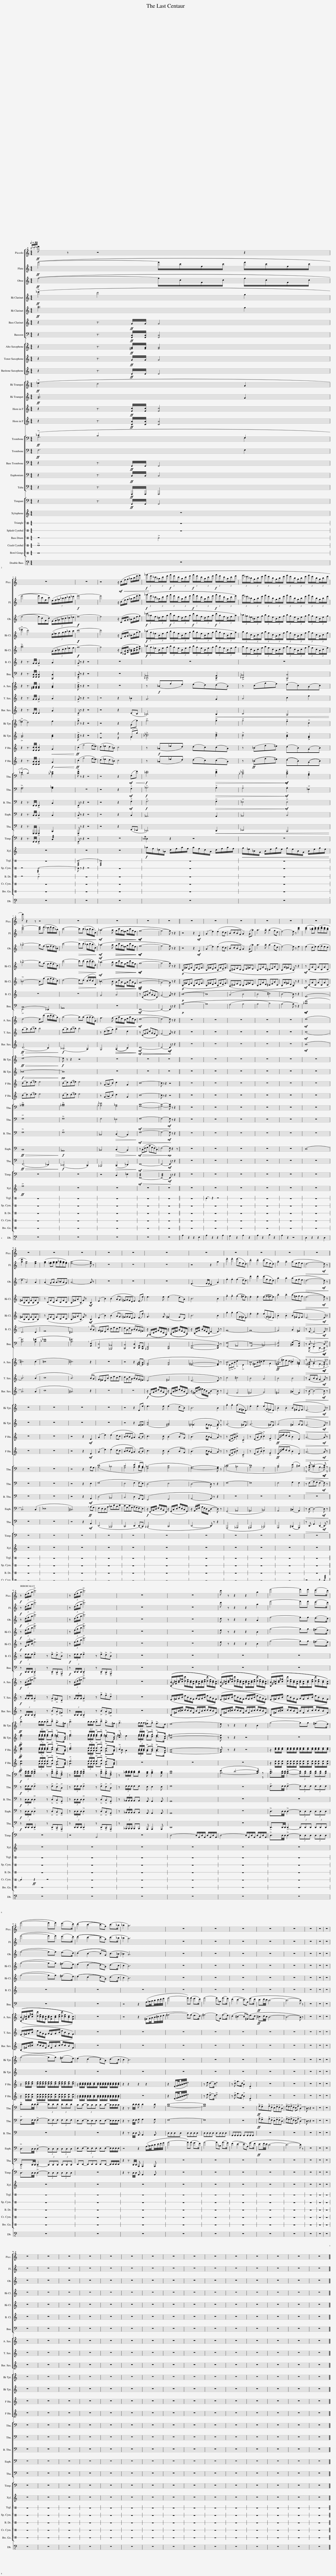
X:1
%%score [ 1 2 3 4 5 6 ( 7 8 ) ] [ ( 9 10 ) 11 12 ] [ 13 ( 14 15 ) ( 16 17 ) ( 18 19 ) ] [ ( 20 21 ) 22 23 24 25 ] [ 26 27 28 29 30 31 32 ] 33
L:1/8
Q:1/4=80
M:4/4
I:linebreak $
K:C
V:1 treble+8
V:2 treble
V:3 treble
V:4 treble transpose=-2
V:5 treble transpose=-2
V:6 treble transpose=-14
V:7 bass
V:8 bass
V:9 treble transpose=-9
V:10 treble transpose="-9 "
V:11 treble transpose=-14
V:12 treble transpose=-21
V:13 treble transpose=-2
V:14 treble transpose=-2
V:15 treble transpose="-2 "
V:16 treble transpose=-7
V:17 treble transpose="-7 "
V:18 treble transpose=-7
V:19 treble transpose="-7 "
V:20 bass
V:21 bass
V:22 bass
V:23 bass
V:24 bass
V:25 bass
V:26 bass
V:27 treble transpose=12
V:28 perc stafflines=1
K:none
V:29 perc stafflines=1
K:none
V:30 perc stafflines=1
K:none
V:31 perc stafflines=1
K:none
V:32 perc stafflines=1
K:none
V:33 bass-8
V:1
!ff!{c'_d'_e'} f' z z4 z2 |$ z8 | z8 | z4 z/!mf! (c/!<(!f/g/ _a/c'/f'/g'/) |!f! (3(_a'/!<)!f'/_d'/(3_a/d'/f'/!f! (3a'/f'/d'/(3a/d'/f'/!f! (3a'/f'/d'/(3a/d'/f'/!f! (3a'/f'/d'/(3a/d'/f'/ | %5
 (3g'/_e'/_b/(3g/b/e'/ (3g'/e'/b/(3g/b/e'/ (3g'/e'/b/(3g/b/e'/ (3g'/e'/b/(3g/b/e'/ |$ g') z2 z z4 | z8 | z8 | z8 | %10
 z8 || z8 | z8 | z8 | z8 | %15
 z8 | z8 |$ z8 | z8 | z8 | %20
 z8 | z8 | z8 | z8 | z8 | %25
 z8 | z8 | z8 ||$!f! z (3(d/f/a/ !>!d'6) | z (3((d/f/a/ !>!d'6)) | %30
 z8 | z8 | d' z z2 z2 a2 | f'4- f'f' (e'>d') |$ (f'4- f'f') (e'>d') | %35
 ((d'2 c'2- c'g)) (c'>_b | _b2 a6) | z8 | z8 | z8 | %40
 z8 | z8 | z8 | z8 | z8 |$ %45
 z8 | z8 | z8 | z8 | z8 | %50
 z8 | z8 | z8 | z8 | z8 | %55
 z8 | z8 | z8 | z8 | z8 |] %60
V:2
!ff! (f'4- f'/c'/f/c'/ f'/c'/f/c'/ |$ f'4- f'/c'/f/c'/) (7:4:7(e/f/_g/_b/c'/_d'/_e'/ |!f! f'8-) | f'4 z/ (c/f/g/ _a/c'/f'/g'/) |!f! (3(_a'/f'/_d'/(3_a/d'/f'/ (3a'/f'/d'/(3a/d'/f'/!f! (3a'/f'/d'/(3a/d'/f'/!f! (3a'/f'/d'/(3a/d'/f'/) | %5
 (3g'/_e'/_b/(3g/b/e'/ (3g'/e'/b/(3g/b/e'/ (3g'/e'/b/(3g/b/e'/ (3g'/e'/b/(3g/b/e'/ |$ !>![c'f'-]4 [c'f'](f' _e'/f'/e'/_b/) | c'4-!>(! c'(c' _b/c'/b/c/)!>)! |!mf! (_a3 a!>(!!>(! g/c'/g/_e/ g/c'/g/e/!>)!!>)! |!mf!!mf! f8- | %10
 f4- f) z z2 || z4 z2!mf! E2 | (A2 e2) (e2 dc | BcBG A2) (Aa) | a3 !tenuto!a (a2 gd | %15
 e4-) e z [c'e']2 | ([c'e']2 [_bd'][c'e']) ([c'e'][d'f'][c'e'][bd'] |$ [ae']2 [ea]4) [ea]2 | ([fa]2 [_eg][fa] [fa][g_b][fa][eg]) | [ea]6- [ea] z | %20
 z8 | z8 | z8 | z4 z2 a2 | !tenuto!f'2 !tenuto!f'2 (f'fed) | %25
 !tenuto!d'2 !tenuto!d'2 (d'fed) | !tenuto!a2 !tenuto!a2 (aefe |!>(! d6-!mf! d) z!>)! ||$!f! z (3(d/f/a/ !>!d'6) | z (3((d/f/a/ !>!d'6)) | %30
 z8 | z8 | d' z z2 z2 a2 | f'4- f'f' (e'>d') |$ (f'4- f'f') (e'>d') | %35
 ((d'2 c'2- c'g)) (c'>_b | _b2 a6) | z8 | z8 | z8 | %40
 z8 | z8 | z8 | z8 | z8 |$ %45
 z8 | z8 | z8 | z8 | z8 | %50
 z8 | z8 | z8 | z8 | z8 | %55
 z8 | z8 | z8 | z8 | z8 |] %60
V:3
!ff! (f4- f/c/F/c/ f/c/F/c/ |$ f4- f/c/F/c/) (7:4:7(E/F/_G/_B/c/_d/_e/ |!f!!f! f8-) | f4 z/ (C/F/G/ _A/c/f/g/) |!f! (3(_d'/_a/f/(3_d/f/a/!f! (3d'/a/f/(3d/f/a/!f! (3d'/a/f/(3d/f/a/!f! (3d'/a/f/(3d/f/a/) | %5
 (3_b/_g/_e/(3_B/e/g/ (3b/g/e/(3B/e/g/ (3b/g/e/(3B/e/g/ (3b/g/e/(3B/e/g/ |$ !>!_a4- a(f _e/f/e/_B/) | c'4-!>(! c'(c' _b/c'/b/c/)!>)! |!mf! (_a3 a!>(!!>(! g/c'/g/_e/ g/c'/g/e/!>)!!>)! |!mf!!mf! f8- | %10
 f4- f) z z2 || z4 z2!mf! E2 | (A2 e2) (e2 dc | BcBG A2) (Aa) | a3 !tenuto!a (a2 gd | %15
 e4-) e z e2 | (e2 de) (efed |$ e2 A4) A2 | (A2 GA A_BAG) | A6- A z | %20
 z8 | z8 | z8 | (E3 F/E/ D2 A2) | !tenuto!f2 !tenuto!f2 (f2 ed) | %25
 !tenuto!d'2 !tenuto!d'2 (d'fed) | !tenuto!a2 !tenuto!a2 (aefe |!>(! d6-!mf! d) z!>)! ||$!f! z (3(d/f/a/ !>!d'6) | z (3((d/f/a/ !>!d'6)) | %30
 z8 | z8 | d z z2 z2 A2 | f4- ff (e>d) |$ (f4- ff) (e>d) | %35
 ((d2 c2- cG)) (c>_B | _B2 A6) | z8 | z8 | z8 | %40
 z8 | z8 | z8 | z8 | z8 |$ %45
 z8 | z8 | z8 | z8 | z8 | %50
 z8 | z8 | z8 | z8 | z8 | %55
 z8 | z8 | z8 | z8 | z8 |] %60
V:4
!ff! (!>!_e'2 d'4 g2 |$ (!>!_e'2) d'4) (7:4:7(d/_e/f/g/a/_b/c'/ |!f!!f! d'8-) | d'4 z/ (D/G/A/ _B/d/g/a/) |!f! (3(_b/g/_e/(3B/e/g/ (3b/g/e/(3B/e/g/ (3b/g/e/(3B/e/g/ (3b/g/e/(3B/e/g/) | %5
 (3a/f/c/(3A/c/f/ (3a/f/c/(3A/c/f/ (3a/f/c/(3A/c/f/ (3a/f/c/(3A/c/f/ |$ !>!_b4- b(g f/g/f/c/) | d'4-!>(! d'(d' c'/d'/c'/d/)!>)! |!mf! (_b3 b!>(!!>(! a/d'/a/f/ a/d'/a/f/!>)!!>)! |!mf!!mf! g8- | %10
 g4- g) z z2 ||!p! (B,^FDF B,FDF | B,^FDF B,FDF) | (A,^CEC B,D^FD | B,DGD ^CEAC | %15
 B,G^FD) B, z z2 |!mf! z (CGC GCGC |$ ^FB,FB, FB,FB,) | z (CFC FCFC | B,^FAB, F) z!mf! B,2 | %20
 (E2 B2) (B2 AG | ^FGFD E2) (Ee) | e3 e (e2 dA) | B6 B2 | !tenuto!g2 !tenuto!g2 ((g2 ^fe)) | %25
 !tenuto!e2 !tenuto!e2 ((eg^fe)) | !tenuto!b2 !tenuto!b2 ((b^fgf |!>(! e6-!mf! e)) z!>)! ||$!f! z (3(e/g/b/ !>!e'6) | z (3((e/g/b/ !>!e'6)) | %30
 z8 | z8 | e z z2 z2 B2 | g4- gg (^f>e) |$ (g4- gg) (^f>e) | %35
 ((e2 d2- dA)) (d>c | c2 B6) | z8 | z8 | z8 | %40
 z8 | z8 | z8 | z8 | z8 |$ %45
 z8 | z8 | z8 | z8 | z8 | %50
 z8 | z8 | z8 | z8 | z8 | %55
 z8 | z8 | z8 | z8 | z8 |] %60
V:5
!ff! [gb]6 g2 |$ !>![gb]6 (7:4:7(G/A/_B/c/d/_e/f/ |!f!!f! g8-) | g4 z/ (D/[_B,G]/[EA]/ [G_B]/[Ad]/[Bg]/[da]/) |!f! (3(_b/g/_e/(3B/e/g/ (3b/g/e/(3B/e/g/ (3b/g/e/(3B/e/g/ (3b/g/e/(3B/e/g/ | %5
 (3a/f/c/(3A/c/f/ (3a/f/c/(3A/c/f/ (3a/f/c/(3A/c/f/ (3a/f/c/(3A/c/f/) |$ !>!_B4- B(g f/g/f/c/) | d4-!>(! d(d c/d/c/D/)!>)! |!mf! (_B3 B!>(!!>(! A/d/A/F/ A/d/A/F/!>)!!>)! |!mf!!mf! G8- | %10
 G4- G) z z2 ||!p! (B,^FDF B,FDF | B,^FDF B,FDF) | (A,^CEC B,D^FD | B,DGD ^CEAC | %15
 B,G^FD B,) z z2 |!mf! z (CGC GCGC |$ ^FB,FB, FB,FB,) | z (CFC FCFC | B,^FAB, F) z!mf! B,2 | %20
 (E2 B2) (B2 AG | ^FGFD E2) (Ee) | G3 G (^F2 FD) | B6 B2 | !tenuto!g2 !tenuto!g2 (gG^FE) | %25
 !tenuto!e2 !tenuto!e2 (eG^FE) | !tenuto!B2 !tenuto!B2 (B^FEF |!>(! E6-!mf! E) z!>)! ||$!f! z (3(E/G/B/ !>!e6) | z (3(e/g/b/ !>!e'6) | %30
 z8 | z8 | e z z2 z2 B2 | g4- gg (^f>e) |$ (g4- gg) (^f>e) | %35
 ((e2 d2- dA)) (d>c | c2 B6) | z8 | z8 | z8 | %40
 z8 | z8 | z8 | z8 | z8 |$ %45
 z8 | z8 | z8 | z8 | z8 | %50
 z8 | z8 | z8 | z8 | z8 | %55
 z8 | z8 | z8 | z8 | z8 |] %60
V:6
 z2 z3/2!ff! G/4G/4 G4 |$ z2 z3/2 G/4G/4 !>!G2 A2 | !>!G z z2 z4 | z8 | z8 | %5
 z8 |$ z8 | z8 | G4 A4 | z (DGA dAGD) | %10
 G4- G z z2 ||!p! (B8- | B8 | (A4 B4 | B4 ^c4) | %15
 B4- B) z z2 | (E8 |$ D6 D2 | F8 | !breath!^D6) (BA | %20
 G^FEB cece | dAdA BAG^F) |!f! z/ ((G,/C/E/ G/E/C/G,/)) z/ ((A,/D/^F/ A/F/D/A,/)) | z/ (B,/E/G/ B/G/E/B,/) E2- E z | G8- | %25
 G8- | G4 A2 ^F2 |!>(! z E- E4-!mf! E z!>)! ||$!f! z (3e/e/e/ !>!e2 z !>!e!>!d!>!B |!f! z (3e/e/e/ !>!e2 z !>!e!>!d!>!B | %30
 z8 | z8 | z8 | z8 |$ z8 | %35
 z8 | z8 | z8 | z8 | z8 | %40
 z8 | z8 | z8 | z8 | z8 |$ %45
 z8 | z8 | z8 | z8 | z8 | %50
 z8 | z8 | z8 | z8 | z8 | %55
 z8 | z8 | z8 | z8 | z8 |] %60
V:7
 z2 z3/2!ff! [F,,C,]/4[F,,C,]/4 [F,,C,]4 |$ z2 z3/2 [F,,C,]/4[F,,C,]/4 [F,,C,]2 [C,,C,]2 | !>![F,,C,] z z2 z4 | z8 | !>![_D,,_A,,]6 !>![D,,A,,]2 | %5
 !>![_E,,_B,,]4 !>![C,,C,]4 |$ (F,,6 _E,,2) | _A,,8 | z8 |!mf! F,,8- | %10
 F,,4- F,, z z2 ||!p! (A,8- | A,8 | (G,4 A,4 | A,4 B,4)) | %15
 A,4- A, z z2 |!mf!!mf! ([_B,F]8 |$ [A,E]6) ([A,=E]2 | [_B,_E]8 | !breath![A,=E]6) ([A,,E,]2 | %20
 [D,,D,]4 [_B,,,_B,,]4 | [C,,C,]4 [D,,D,]2 [D,,A,,][C,,G,,] | [_B,,,F,,]4 [C,,G,,]4 | [D,,A,,]6- [D,,A,,]) z | (G,,4 _A,,4 | %25
 A,,4 _B,,4) | A,,4 (((^C,2 A,,2))) |!>(! z D,- D,4-!mf!!mf! D, z!>)! ||$!f! z (3D,,/D,,/D,,/ !>!D,,2 z !>!D,,!>!C,,!>!A,,, |!f! z (3D,,/D,,/D,,/ !>!D,,2 z !>!D,,!>!C,,!>!A,,, | %30
 z8 | z8 | z8 | z8 |$ z8 | %35
 z8 | z4 z2 (A,/_B,/4C/4D/4E/4F/4G/4 | A4- A)(A G>F) | A4- A_B, (A>G) | (F2 E2- EA,) (G>F | %40
!ff! E3/2F/4E/4 D6- | D6- D) z | z8 | z8 | z8 |$ %45
 z8 | z8 | z8 | z8 | z8 | %50
 z8 | z8 | z8 | z8 | z8 | %55
 z8 | z8 | z8 | z8 | z8 |] %60
V:8
 x8 |$ x8 | x8 | x8 | x8 | %5
 x8 |$ !>!C,8 | x8 | x8 | x8 | %10
 x8 || x8 | x8 | x8 | x8 | %15
 x8 | x8 |$ x8 | x8 | x8 | %20
 x8 | x8 | x8 | x8 | F,8- | %25
 F,8- | F,4 G,2 E,2 | x (D,, G,,2) D,,2- D,, z ||$ x8 | x8 | %30
 x8 | x8 | x8 | x8 |$ x8 | %35
 x8 | x8 | x8 | x8 | x8 | %40
 x8 | x8 | x8 | x8 | x8 |$ %45
 x8 | x8 | x8 | x8 | x8 | %50
 x8 | x8 | x8 | x8 | x8 | %55
 x8 | x8 | x8 | x8 | x8 |] %60
V:9
 z2 z3/2!ff! [^FA]/4[FA]/4 [FA]4 |$ z2 z3/2 [^FA]/4[FA]/4 [FA]2 [GB]2 | !>![Ad] z z2 z4 | z8 | z!f! (_Bfe) (ed)(dB) | %5
 z (cgf) (ec)(Ac) |$ d4- d(d' c'/d'/c'/g/) | a4- a(a g/a/g/A/) | f3 (f!>(! e/a/e/c/ e/a/e/c/!>)! |!mf! d8- | %10
 d4- d) z z2 || z8 | z8 | z8 | z8 | %15
 z8 |!mf! (d8 |$ ^c6) (c2 | =c8 | ^c6) z2 | %20
 z8 | z4 z2 ([^FB][EA]) | ([DG]4 [EA]4 | [D^F]6- [DF]) z | B8- | %25
 B8- |!ff! B4 ^c2 ^F2 |!>(! z B- B4-!mf!!mf! B z!>)! ||$!f! z (3(B/d/^f/ !>!b6) | z (3(B/d/^f/ !>!b6) | %30
 z8 | ((([B,B]/[^F^c]/[Bd]/[c^g]/ [dd']/[cf]/[Bd]/[Fc]/ [Bd]/[Fc]/[Bd]/[cf]/ [dd']/[cf]/[Bd]/[Fc]/))) | ((([B,B]/[^F^c]/[Bd]/[c^g]/ [dd']/[cf]/[Bd]/[Fc]/ [Bd]/[Fc]/[Bd]/[cf]/ [dd']/[cf]/[Bd]/[Fc]/))) | (([B,B]/[^F^c]/[Bd]/[c^g]/ [dd']/[cf]/[Bd]/[Fc]/ [Bd]/[Fc]/[Bd]/[cf]/ [dd']/[cf]/[Bd]/[Fc]/)) |$ ((([B,B]/[^F^c]/[Bd]/[c^g]/ [dd']/[cf]/[Bd]/[Fc]/ [Bd]/[Fc]/[Bd]/[cf]/ [dd']/[cf]/[Bd]/[Fc]/))) | %35
 z8 | z4 z2 (^F/G/4A/4B/4^c/4d/4e/4 | ^f4- f)(f e>d) | ^f4- fG (f>e) | (d2 ^c2- c^F) (e>d | %40
!ff! ^c3/2d/4c/4 B6- | B6- B) z | z8 | z8 | z8 |$ %45
 z8 | z8 | z8 | z8 | z8 | %50
 z8 | z8 | z8 | z8 | z8 | %55
 z8 | z8 | z8 | z8 | z8 |] %60
V:10
 x8 |$ x8 | x8 | x8 | x8 | %5
 x8 |$ x8 | x8 | x8 | x8 | %10
 x8 || x8 | x8 | x8 | x8 | %15
 x8 | x8 |$ x8 | x8 | x8 | %20
 x8 | x8 | x8 | x8 | z !>!D!>!G!>!B !>!d2 !>!D2 | %25
 z ^FB^c d2 G2 | (!~(!^F!~)!^fed ^c2 ^A2) | z (^F G2) F2- F z ||$ x8 | x8 | %30
 x8 | x8 | x8 | x8 |$ x8 | %35
 x8 | x8 | x8 | x8 | x8 | %40
 x8 | x8 | x8 | x8 | x8 |$ %45
 x8 | x8 | x8 | x8 | x8 | %50
 x8 | x8 | x8 | x8 | x8 | %55
 x8 | x8 | x8 | x8 | x8 |] %60
V:11
 z2 z3/2!ff! G/4G/4 G4 |$ z2 z3/2 G/4G/4 !>!G2 A2 | !>!G z z2 z4 | z4 z2 _B2 | G6 G2 | %5
 A4 c2 f2 |$ (ga)(a_b) b4 | (ga)(a_b) b4 | z (d_eg) a2 d2 | z (DGA dAGD) | %10
 G4- G z z2 || z8 | z8 | z8 | z8 | %15
 z8 |!mf! (c8 |$ B6) (B2 | c8 | B6) (BA | %20
 G^FEB cece | dAdA BAG^F) | (E4 ^F4 | E6- E) z | c4 ^c4 | %25
 B4 A4 | B4 B4 |!>(! z (GBA G2-!mf! G) z!>)! ||$!f! z (3G/G/G/ !>!G2 z !>!G!>!^F!>!D | z (3G/G/G/ !>!G2 z !>!g!>!f!>!d | %30
 z8 | (E/^F/G/B/ e/B/G/F/ G/F/G/B/ e/B/G/F/) | ((E/^F/G/B/ e/B/G/F/ G/F/G/B/ e/B/G/F/)) | (E/^F/G/B/ e/B/G/F/ G/F/G/B/ e/B/G/F/) |$ ((E/^F/G/B/ e/B/G/F/ G/F/G/B/ e/B/G/F/)) | %35
 z8 | z8 | z8 | z8 | z8 | %40
 z8 | z8 | z8 | z8 | z8 |$ %45
 z8 | z8 | z8 | z8 | z8 | %50
 z8 | z8 | z8 | z8 | z8 | %55
 z8 | z8 | z8 | z8 | z8 |] %60
V:12
 z2 z3/2!ff! D/4D/4 D4 |$ z2 z3/2 D/4D/4 D2 A2 | !>!D z z2 z4 | z4 z2 (DC | _B,6)!<(! B,2 | %5
 C4 A,4!<)! |$!ff!!>(! (D6 C2)!>)! |!f! (_B,6 A,2) | G,4!>(!!>(! ((A,2 C2))!>)!!>)! |!mf!!mf!!>(!!>(! D8- | %10
 D4-!mf!!mf! D!>)!!>)! z z2 || z8 | z8 | z8 | z8 | %15
 z8 |!mf! (B8 |$ A6) (A2 | c8 | ^A6) z2 | %20
 z8 | z8 |!f! z/ ((D/G/B/ d/B/G/D/)) z/ ((E/A/^c/ e/c/A/E/)) | z/ (^F/B/d/ ^f/d/B/F/) B2- B z | (E4 F4 | %25
 ^F4 G4) | ^F4 (^A2 F2) |!>(! z B- B4-!mf! B z!>)! ||$!f! z (3B,/B,/B,/ !>!B,2 z !>!B!>!A!>!^F | z (3B,/B,/B,/ !>!B,2 z !>!B!>!A!>!^F | %30
 z8 | (B,/^F/B/^c/ d/c/B/F/ B/F/B/c/ d/c/B/F/) | (B,/^F/B/^c/ d/c/B/F/ B/F/B/c/ d/c/B/F/) | (B,/^F/B/^c/ d/c/B/F/ B/F/B/c/ d/c/B/F/) |$ (B,/^F/B/^c/ d/c/B/F/ B/F/B/c/ d/c/B/F/) | %35
 z8 | z8 | z8 | z8 | z8 | %40
 z8 | z8 | z8 | z8 | z8 |$ %45
 z8 | z8 | z8 | z8 | z8 | %50
 z8 | z8 | z8 | z8 | z8 | %55
 z8 | z8 | z8 | z8 | z8 |] %60
V:13
!ff! (!>!_e2 d4 G2 |$ (!>!_e2) d4) f2 | !>!g z z2 z4 | z4 z2 (Gg) | !>!g6 !>!g2 | %5
 !>!g4 !>!f2 !>!c2 |$!ff!!>(! !>!d8-!>)! |!f! d z z2 z4 | z8 | z8 | %10
 z8 || z8 | z8 | z8 | z8 | %15
 z8 | z8 |$ z8 | z8 | z8 | %20
 z8 | z4 z2 Ee | e3 e (e2 dB) | B6 B2 | !tenuto!g2 !tenuto!g2 (gG^FE) | %25
 !tenuto!e2 !tenuto!e2 (eG^FE) | !tenuto!B2 !tenuto!B2 (B^FEF |!>(! E6-!mf! E) z!>)! ||$!ff! !>!b3 (3b/b/b/ !>!b!>!c' !>!a>^f | !>!b3 (3b/b/b/ !>!b!>!c' !>!a>^f | %30
 !>!g3 (3g/g/g/ !>!^f!>!g !>!f>d | e8- | e z z2 z2 B2 | g4- gg (^f>e) |$ (g4- gg) (^f>e) | %35
 (e2 d2- dA) (d>c | c2 B6) | z8 | z8 | z8 | %40
 z8 | z8 | z8 | z8 | z8 |$ %45
 z8 | z8 | z8 | z8 | z8 | %50
 z8 | z8 | z8 | z8 | z8 | %55
 z8 | z8 | z8 | z8 | z8 |] %60
V:14
!ff! [GB]6 G2 |$ !>![GB]6 [Ac]2 | !>![Gd] z z2 z4 | z4 z2 (Gg) | !>![_B_e]6 !>![Be]2 | %5
 !>![Bd]4 !>![Ac]2 !>![FA]2 |$!f!!>(! _B8-!>)! |!pp! B8 | z8 | z8 | %10
 z8 || z8 | z8 | z8 | z8 | %15
 z8 | z8 |$ z8 | z8 | z8 | %20
 z8 | z4 z2 E^F | ([Gc]4 [^FA]4) | (G6 G) z | (G6 ^FE) | %25
 (G6 ^FE) | (G4 ^F2 GF |!>(! E6-!mf! E) z!>)! ||$!ff!!ff! !>!g3 (3g/g/g/ !>!g!>!g !>!^f>c | !>!g3 (3g/g/g/ !>!g!>!g !>!^f>c | %30
 !>!c3 (3g/g/g/ !>!^f!>!g !>!f>d | B8- | [Bf] z z2 z4 | z8 |$ z8 | %35
 z8 | z8 | z8 | z8 | z8 | %40
 z8 | z8 | z8 | z8 | z8 |$ %45
 z8 | z8 | z8 | z8 | z8 | %50
 z8 | z8 | z8 | z8 | z8 | %55
 z8 | z8 | z8 | z8 | z8 |] %60
V:15
 x8 |$ x8 | x8 | z4 z2 G2 | x8 | %5
 x8 |$ x8 | x8 | x8 | x8 | %10
 x8 || x8 | x8 | x8 | x8 | %15
 x8 | x8 |$ x8 | x8 | x8 | %20
 x8 | x8 | x8 | ^F3 G/F/ E2- E z | x8 | %25
 x8 | x8 | x8 ||$ e3 (3e/e/e/ ee d>G | e3 (3e/e/e/ ee d>G | %30
 ^f e2 (3e/e/e/ dd d>A | ^f8- | x8 | x8 |$ x8 | %35
 x8 | x8 | x8 | x8 | x8 | %40
 x8 | x8 | x8 | x8 | x8 |$ %45
 x8 | x8 | x8 | x8 | x8 | %50
 x8 | x8 | x8 | x8 | x8 | %55
 x8 | x8 | x8 | x8 | x8 |] %60
V:16
 z2 z3/2!ff! [Ec]/4[Ec]/4 [Ec]4 |$ z2 z3/2 [Ec]/4[Ec]/4 [Ec]2!<(! G2!<)! |!ff! (c2 g4 f_e) | (d_ed_B) c4 | z!f! (_A_ed) (dc)(cA) | %5
 z (_Bf_e) (dB)(GB) |$ (cd)(d_e) e4 | (cd)(d_e) e4 | z (G_Ac) d2 G2 | c8- | %10
 c z z2 z4 || z8 | z8 | z8 | z8 | %15
 z8 | z8 |$ z8 | z8 | z4 z2!mf! E2 | %20
 (A2 e2) (e2 dc | BcBG A2) (AB) | c3 c (B2 BG) | (B3 c/B/ A2- A) z | z ((C(FA)) !>!c2) !>!C2 | %25
 z ((E(AB)) !>!c2) !>!F2 |!ff! (((!~(!E!~)!edc B2 E2))) |!>(! A6-!mf! A z!>)! ||$!ff!!ff! !>!e3 (3e/e/e/ !>!e!>!f !>!d>B | !>!e3 (3e/e/e/ !>!e!>!f !>!d>B | %30
 !>!c3 (3c/c/c/ !>!B!>!c !>!B>G | E8- | [EB] z z2 z4 | z/ [ce]/[ce]/[ce]/ [ce]/[ce]/[ce]/[ce]/ [ce]/[ce]/[ce]/[ce]/ [ce]/[ce]/[ce]/[ce]/ |$ z/ [cf]/[cf]/[cf]/ [cf]/[cf]/[cf]/[cf]/ [cf]/[cf]/[cf]/[cf]/ [cf]/[cf]/[cf]/[cf]/ | %35
 z/ [Bd]/[Bd]/[Bd]/ [Bd]/[Bd]/[Bd]/[Bd]/ [Bd]/[Bd]/[Bd]/[Bd]/ [Bd]/[Bd]/[Bd]/[Bd]/ | z2 z2 z2 z2 | z2 (E/F/4G/4A/4B/4c/4d/4 e4) | z e (d>c) e4 | z !>!d g>d !>!B2 !>!E2 | %40
 z8 | z8 | z8 | z8 | z8 |$ %45
 z8 | z8 | z8 | z8 | z8 | %50
 z8 | z8 | z8 | z8 | z8 | %55
 z8 | z8 | z8 | z8 | z8 |] %60
V:17
 x8 |$ x8 | x8 | x8 | x8 | %5
 x8 |$ x8 | x8 | x8 | x8 | %10
 x8 || x8 | x8 | x8 | x8 | %15
 x8 | x8 |$ x8 | x8 | x8 | %20
 x8 | x8 | x8 | x8 | x8 | %25
 x8 | x8 | x8 ||$ c3 (3c/c/c/ cc B>G | c3 (3A/A/A/ AA G>G | %30
 B A2 (3A/A/A/ GG G>D | B8- | x8 | x8 |$ x8 | %35
 x8 | x8 | x8 | x8 | x8 | %40
 x8 | x8 | x8 | x8 | x8 |$ %45
 x8 | x8 | x8 | x8 | x8 | %50
 x8 | x8 | x8 | x8 | x8 | %55
 x8 | x8 | x8 | x8 | x8 |] %60
V:18
 z2 z3/2!ff! [CA]/4[CA]/4 [CA]4 |$ z2 z3/2 [CA]/4[CA]/4 [CA]2!f!!<(! G2!<)! |!ff! (c2 g4 f_e) | (d_ed_B) c4 | z (_A_ed) (dc)(cA) | %5
 z!ff! ((_Bf_e)) ((dB))((GB)) |$ (cd)(d_e) e4 | (cd)(d_e) e4 | z (G_Ac) d2 G2 | c8- | %10
 c z z2 z4 || z8 | z8 | z8 | z8 | %15
 z8 | z8 |$ z8 | z8 | z4 z2!mf! E2 | %20
 (A2 e2) (e2 dc | BcBG A2) (AB) | c3 c (B2 BG) | (B3 c/B/ A2- A) z | z (CFA) !>!c2 !>!C2 | %25
 z (EAB) !>!c2 !>!F2 |!ff! (!~(!E!~)!edc B2 E2) |!>(! A6-!mf! A z!>)! ||$!ff!!ff! !>!e3 (3e/e/e/ !>!e!>!f !>!d>B | !>!e3 (3e/e/e/ !>!e!>!f !>!d>B | %30
 z8 | z8 | z8 | z/ [Ae]/[Ae]/[Ae]/ [Ae]/[Ae]/[Ae]/[Ae]/ [Ae]/[Ae]/[Ae]/[Ae]/ [Ae]/[Ae]/[Ae]/[Ae]/ |$ z/ [Ae]/[Ae]/[Ae]/ [Ae]/[Ae]/[Ae]/[Ae]/ [Ae]/[Ae]/[Ae]/[Ae]/ [Ae]/[Ae]/[Ae]/[Ae]/ | %35
 z/ [Ac]/[Ac]/[Ac]/ [Ac]/[Ac]/[Ac]/[Ac]/ [Ac]/[Ac]/[Ac]/[Ac]/ [Ac]/[Ac]/[Ac]/[Ac]/ | z8 | z2 (E/F/4G/4A/4B/4c/4d/4 e4) | z e (!>!d>c) !>!e4 | z !>!d g>d !>!B2 !>!E2 | %40
 z8 | z8 | z8 | z8 | z8 |$ %45
 z8 | z8 | z8 | z8 | z8 | %50
 z8 | z8 | z8 | z8 | z8 | %55
 z8 | z8 | z8 | z8 | z8 |] %60
V:19
 x8 |$ x8 | x8 | x8 | x8 | %5
 x8 |$ x8 | x8 | x8 | x8 | %10
 x8 || x8 | x8 | x8 | x8 | %15
 x8 | x8 |$ x8 | x8 | x8 | %20
 x8 | x8 | x8 | x8 | x8 | %25
 x8 | x8 | x8 ||$ A3 (3A/A/A/ AA G>G | A3 (3A/A/A/ AA G>G | %30
 x8 | x8 | x8 | x8 |$ x8 | %35
 x8 | x8 | x8 | x8 | x8 | %40
 x8 | x8 | x8 | x8 | x8 |$ %45
 x8 | x8 | x8 | x8 | x8 | %50
 x8 | x8 | x8 | x8 | x8 | %55
 x8 | x8 | x8 | x8 | x8 |] %60
V:20
!ff! (!>!_D2 C4 F,2 |$ ((!>!_D2) C4)) _E2 | !>![CF] z z2 z4 | z4 z2!mf! (F,!<(!F)!<)! |!f! [_DF]6!>(! !>![DF]2 | %5
 !>![_B,_E]4!>)!!mf!!mf! !>![B,E]2 !>![G,B,]2 |$ !>![_A,C]8 | !>![_A,C]8 | [_A,_E]4 [G,_B,]4 | [G,C]8- | %10
 [G,C]4- [G,C] z z2 || z8 | z8 | z8 | z8 | %15
 z8 | z8 |$ z8 | z8 | z4 z2 A,G, | %20
 (D8 | C4 E2 CB,) | ([F,_B,]4 [G,C]4 | [F,A,]6-) [F,A,] z | D8- | %25
 D8 | C4 (E2 ^C2) |!>(! z D- D4-!mf!!mf! D z!>)! ||$!f! z (3[A,D]/[A,D]/[A,D]/ !>![A,D]2 z !>![A,D]!>![G,C]!>![E,A,] | z (3[A,D]/[A,D]/[A,D]/ !>![A,D]2 z !>![A,D]!>![G,C]!>![E,A,] | %30
 z (3[_B,D]/[B,D]/[B,D]/ [B,D][B,D] [A,C] !>![A,C]2 [A,C] | [A,D]8 | A,6- A, z | !>![A,D]3/2[A,D]/4[A,D]/4 !>![A,D]2- (3[A,D][A,D][A,D] (3[A,D][A,D][A,D] |$ !>!D3/2D/4D/4 !>!D2- (3DDD (3DDD | %35
 CC- (3CCC CC- C/C/C/C/ | z2 z3/2 D/4D/4 D D2 D | [A,D]8- | [A,D]8 | z8 | %40
!ff! !>!A,!>!G,!>!A,!>!F, !>!E,!>!G,!>!F,!>!D, | !>!A,!>!G,!>!A,!>!F, !>!E,!>!A, !>!D,2- | D, z z2 z4 | z8 | z8 |$ %45
 z8 | z8 | z8 | z8 | z8 | %50
 z8 | z8 | z8 | z8 | z8 | %55
 z8 | z8 | z8 | z8 | z8 |] %60
V:21
 A,6 F,2 |$ A,6 _B,2 | x8 | x8 | x8 | %5
 x8 |$ x8 | x8 | x8 | x8 | %10
 x8 || x8 | x8 | x8 | x8 | %15
 x8 | x8 |$ x8 | x8 | x8 | %20
 (A,4 _B,4 | G,4 A,2 A,G,) | x8 | x8 | (_B,4 =B,4 | %25
 A,4 G,4 | A,4 A,4) | z (A, _B,2 A,2- A,) z ||$ x8 | x8 | %30
 x8 | x8 | (E2 D4- D) z | x8 |$ x8 | %35
 x8 | x8 | x8 | x8 | x8 | %40
 x8 | x8 | x8 | x8 | x8 |$ %45
 x8 | x8 | x8 | x8 | x8 | %50
 x8 | x8 | x8 | x8 | x8 | %55
 x8 | x8 | x8 | x8 | x8 |] %60
V:22
!ff! F,6 F,2 |$ !>![F,A,]6 [G,_B,]2 | z8 | z4 z2!mf! F,2 |!f! _A,6!>(! A,2 | %5
 G,4!>)!!mf! !tenuto!G,2 !>!_E,2 |$ !>!F,8 | !>!F,8 | F,4 _E,4 |!mf!!>(! F,8- | %10
 F,4-!mf! F,!>)! z z2 || z8 | z8 | z8 | z8 | %15
 z8 | z8 |$ z8 | z8 | z4 z2 E,2 | %20
 (F,8 | E,4 F,2 F,E,) | (D,4 E,4 | D,4- D,) z z2 | F,8- | %25
 F,8 | F,4 G,2 F,2 |!>(! z (F,A,G, F,2-!mf! F,) z!>)! ||$!f! z (3F,/F,/F,/ !>!F,2 z !>!F,!>!E,!>!C, | z (3F,/F,/F,/ !>!F,2 z !>!F,!>!E,!>!C, | %30
 z (3F,/F,/F,/ F,F, E, E,2 E, | F,8 | z8 | !>!F,3/2F,/4F,/4 !>!F,2- (3F,F,F, (3F,F,F, |$ !>!F,3/2F,/4F,/4 !>!F,2- (3F,F,F, (3F,F,F, | %35
 E,E,- (3E,E,E, E,E,- E,/E,/E,/E,/ | z2 z3/2 F,/4F,/4 G, G,2 G, | F,8- | F,8 | z8 | %40
!ff! !>!A,!>!G,!>!A,!>!F, !>!E,!>!G,!>!F,!>!D, | !>!A,!>!G,!>!A,!>!F, !>!E,!>!A, !>!D,2- | D, z z2 z4 | z8 | z8 |$ %45
 z8 | z8 | z8 | z8 | z8 | %50
 z8 | z8 | z8 | z8 | z8 | %55
 z8 | z8 | z8 | z8 | z8 |] %60
V:23
 z2 z3/2!ff! F,,/4F,,/4 F,,4 |$ z2 z3/2 F,,/4F,,/4 !>!F,,2 C,2 | !>!F,, z z2 z4 | z4 z2!mf! F,2 |!f! !>!F,6!>(! !>!F,2 | %5
 !>!_E,4!>)!!mf! !>!E,4 |$ !>!F,8 | !>!F,8 | _B,,4!>(! (C,2 B,,2)!>)! |!mf!!>(! F,8- | %10
 F,4-!mf! F,!>)! z z2 || z8 | z8 | z8 | z8 | %15
 z8 | z8 |$ z8 | z8 | z4 z2!mf! A,,2 | %20
 (D,4 _B,,4 | C,4 D,2 A,,G,,) | (F,,4 G,,4 | A,,4- A,,) z z2 | z8 | %25
 z8 | z8 | z8 ||$!f! z (3D,/D,/D,/ !>!D,2 z !>!D,!>!C,!>!A,, | z (3D,/D,/D,/ !>!D,2 z !>!D,!>!C,!>!A,, | %30
 z (3_B,,/B,,/B,,/ B,,B,, A,, A,,2 A,, | A,,8 | z8 | z8 |$ z8 | %35
 z8 | z2 z3/2 D,/4D,/4 A,, A,,2 A,, | D,D,D,D, D,D,D,D, | D,D,D,D, D,D,D,D, | G,,G,,G,,G,, G,,G,,G,,G,, | %40
 z8 | z8 | z8 | z8 | z8 |$ %45
 z8 | z8 | z8 | z8 | z8 | %50
 z8 | z8 | z8 | z8 | z8 | %55
 z8 | z8 | z8 | z8 | z8 |] %60
V:24
 z2 z3/2!ff! C,/4C,/4 C,4 |$ z2 z3/2 C,/4C,/4 !>!C,2 C,2 | !>!C, z z2 z4 | z4 z2 C,2 | _A,,6 A,,2 | %5
 _B,,4 C,4 |$!ff!!>(! C,8!>)! |!f! _A,,8 | _B,,4!>(! (C,2 B,,2)!>)! |!mf! z!>(! (C,F,G, CG,F,C,) | %10
 F,4-!>)!!mp! F, z2 z || z8 | z8 | z8 | z8 | %15
 z8 | (D,8 |$ C,6) (C,2 | _E,8 | !breath!^C,6)!ff! (A,G, | %20
 F,E,D,A, _B,DB,D | CG,CG, A,G,F,E,) |!f! z/ (F,,/_B,,/D,/ F,/D,/B,,/F,,/) z/ (G,,/C,/E,/ G,/E,/C,/G,,/) | z/ (A,,/D,/F,/ A,/F,/D,/A,,/ D,2- D,) z | (G,,4 _A,,4 | %25
 =A,,4 _B,,4) | A,,4 (^C,2 A,,2) |!>(! z D,- D,4-!mf! D, z!>)! ||$!f! z (3D,/D,/D,/ !>!D,2 z !>!D,!>!C,!>!A,, | z (3D,/D,/D,/ !>!D,2 z !>!D,!>!C,!>!A,, | %30
 z (3_B,,/B,,/B,,/ B,,B,, A,, A,,2 A,, | A,,8 | z8 | !>!D,3/2D,/4D,/4 !>!D,2- (3D,D,D, (3D,D,D, |$ !>!D,3/2D,/4D,/4 !>!D,2- (3D,D,D, (3D,D,D, | %35
 E,E,- (3E,E,E, E,E,- E,/E,/E,/E,/ | z4 z2 (A,/_B,/4C/4D/4E/4F/4G/4 | A4- A)(A G>F) | A4- A_B, (A>G) | (F2 E2- EA,) (G>F | %40
!ff! E3/2F/4E/4 D6- | D6- D) z | z8 | z8 | z8 |$ %45
 z8 | z8 | z8 | z8 | z8 | %50
 z8 | z8 | z8 | z8 | z8 | %55
 z8 | z8 | z8 | z8 | z8 |] %60
V:25
 z2 z3/2!ff! F,,,/4F,,,/4 F,,,4 |$ z2 z3/2 F,,,/4F,,,/4 !>!F,,,2 C,,2 | !>!F,,, z z2 z4 | z4 z2 (F,,_E,, | _D,,6)!<(! D,,2 | %5
 _E,,4 C,,4!<)! |$!ff!!>(! (F,,6 _E,,2)!>)! |!f! (_D,,6 C,,2) | _B,,,4!>(! (C,,2 _E,,2)!>)! |!mf!!>(! F,,8- | %10
 F,,4-!mf! F,,!>)! z z2 || z8 | z8 | z8 | z8 | %15
 z8 | z8 |$ z8 | z8 | z4 z2!mf! A,,2 | %20
 (D,,4 _B,,,4) | C,,4 D,,2 ((D,,C,,)) | (_B,,,4 C,,4 | D,,4- D,,) z z2 | (G,,,4 _A,,,4 | %25
 =A,,,4 _B,,,4) | A,,,4 ((^C,,2 A,,,2)) |!>(! z D,, G,,2 D,,2-!mf! D,, z!>)! ||$!f! z (3D,,/D,,/D,,/ !>!D,,2 z !>!D,,!>!C,,!>!A,,, | z (3D,,/D,,/D,,/ !>!D,,2 z !>!D,,!>!C,,!>!A,,, | %30
 z (3_B,,,/B,,,/B,,,/ B,,,B,,, A,,, A,,,2 A,,, | D,,8 | z8 | !>!D,,3/2D,,/4D,,/4 !>!D,,2- (3D,,D,,D,, (3D,,D,,D,, |$ !>!D,,3/2D,,/4D,,/4 !>!D,,2- (3D,,D,,D,, (3D,,D,,D,, | %35
 E,,E,,- (3E,,E,,E,, E,,E,,- E,,/E,,/E,,/E,,/ | z2 z3/2 D,,/4D,,/4 A,,, A,,,2 A,,, | z8 | z8 | z8 | %40
 z8 | z8 | z8 | z8 | z8 |$ %45
 z8 | z8 | z8 | z8 | z8 | %50
 z8 | z8 | z8 | z8 | z8 | %55
 z8 | z8 | z8 | z8 | z8 |] %60
V:26
 z2 z3/2!ff! F,,/4F,,/4 F,,4 |$ z2 z3/2 F,,/4F,,/4 !>!F,,2 !///!C,2 | !>!F,, z z2 z4 | z8 |{_D,D,} D,2 z2 z4 | %5
 z8 |$ z8 | z8 | z4 C,2 _E,2 |!mf!!>(! !///!F,,8- | %10
 !///!F,,4-!mf! F,,!>)! z z2 || z8 | z8 | z8 | z8 | %15
 z8 | z8 |$ z8 | z8 | z8 | %20
 z8 | z8 | z8 | z8 | z8 | %25
 z8 | z8 | z8 ||$ z8 | z4 A,,4 | %30
 z8 | D,4- D,/A,,/D,/A,,/ D,/A,,/D,/A,,/ | D,4- D,/A,,/D,/A,,/ D,/A,,/D,/A,,/ | !>!D,3/2D,/4D,/4 !>!D,2- (3D,D,D, (3D,D,D, |$ !>!D,3/2D,/4D,/4 !>!D,2- (3D,D,D, (3D,D,D, | %35
 z8 | z2 z3/2 D,/4D,/4 A,, A,,2 A,, | z8 | z8 | z8 | %40
 z8 | z8 | z8 | z8 | z8 |$ %45
 z8 | z8 | z8 | z8 | z8 | %50
 z8 | z8 | z8 | z8 | z8 | %55
 z8 | z8 | z8 | z8 | z8 |] %60
V:27
 z8 |$ z8 | z8 | z8 |!f! _a/f/_d/_A/ d/f/a/f/ a/f/d/A/ d/f/a/f/ | %5
!<(! g/_e/_B/G/ B/e/g/e/ g/e/B/G/ B/e/g/e/!<)! |$!ff! !>!f8 | z8 | z8 | z8 | %10
 z8 || z8 | z8 | z8 | z8 | %15
 z8 | z8 |$ z8 | z8 | z8 | %20
 z8 | z8 | z8 | z8 | z8 | %25
 z8 | z8 | z8 ||$ z8 | z8 | %30
 z8 | z8 | z8 | z8 |$ z8 | %35
 z8 | z8 | z8 | z8 | z8 | %40
 z8 | z8 | z8 | z8 | z8 |$ %45
 z8 | z8 | z8 | z8 | z8 | %50
 z8 | z8 | z8 | z8 | z8 | %55
 z8 | z8 | z8 | z8 | z8 |] %60
V:28
 z8 |$ z8 | !////!E8- | !////!E8 | z8 | %5
 z8 |$ z8 | z8 | z8 | z8 | %10
 z8 || z8 | (E2 z2) z4 | z8 | z8 | %15
 z8 | z8 |$ z8 | z8 | z8 | %20
 z8 | z8 | z8 | z8 | z8 | %25
 z8 | z8 | z8 ||$ z8 | z8 | %30
 z8 | z8 | z8 | z8 |$ z8 | %35
 z8 | z8 | z8 | z8 | z8 | %40
 z8 | z8 | z8 | z8 | z8 |$ %45
 z8 | z8 | z8 | z8 | z8 | %50
 z8 | z8 | z8 | z8 | z8 | %55
 z8 | z8 | z8 | z8 | z8 |] %60
V:29
 z8 |$ z4 !///!E4- | E z z2 z4 | z8 | z8 | %5
 z8 |$ z8 | z8 | z8 | z8 | %10
 z8 || z8 | z8 | z8 | z8 | %15
 z8 | z8 |$ z8 | z8 | z8 | %20
 z8 | z8 | z8 | z8 | z8 | %25
 z8 | z8 | z8 ||$ z8 | z8 | %30
 z8 | z8 | z8 | z8 |$ z8 | %35
 z8 | z8 | z8 | z8 | z8 | %40
 z8 | z8 | z8 | z8 | z8 |$ %45
 z8 | z8 | z8 | z8 | z8 | %50
 z8 | z8 | z8 | z8 | z8 | %55
 z8 | z8 | z8 | z8 | z8 |] %60
V:30
 z4 !>!E4 |$ z4 !>!E4 | z8 | z8 | z8 | %5
 z8 |$ z8 | z8 | z8 | z8 | %10
 z8 || z8 | z8 | z8 | z8 | %15
 z8 | z8 |$ z8 | z8 | z8 | %20
 z8 | z8 | z8 | z8 | z8 | %25
 z8 | z8 | z8 ||$ z8 | z8 | %30
 z8 | z8 | z8 | z8 |$ z8 | %35
 z8 | z8 | z8 | z8 | z8 | %40
 z8 | z8 | z8 | z8 | z8 |$ %45
 z8 | z8 | z8 | z8 | z8 | %50
 z8 | z8 | z8 | z8 | z8 | %55
 z8 | z8 | z8 | z8 | z8 |] %60
V:31
 !>!E8 |$ z8 | z8 | z8 | z8 | %5
 z8 |$ z8 | z8 | z8 | z8 | %10
 z8 || z8 | z8 | z8 | z8 | %15
 z8 | z8 |$ z8 | z8 | z8 | %20
 z8 | z8 | z8 | z8 | z8 | %25
 z8 | z8 | z4 z2!mf!!<(! !////!E2-!<)! ||$ E2!ff! z2 z4 | z8 | %30
 z8 | z8 | z8 | z8 |$ z8 | %35
 z8 | z8 | z8 | z8 | z8 | %40
 z8 | z8 | z8 | z8 | z8 |$ %45
 z8 | z8 | z8 | z8 | z8 | %50
 z8 | z8 | z8 | z8 | z8 | %55
 z8 | z8 | z8 | z8 | z8 |] %60
V:32
 E8 |$ z8 | z8 | z8 | z8 | %5
 z8 |$ z8 | z8 | z8 | z8 | %10
 z8 || z8 | z8 | z8 | z8 | %15
 z8 | z8 |$ z8 | z8 | z8 | %20
 z8 | z8 | z8 | z8 | z8 | %25
 z8 | z8 | z8 ||$ z8 | z8 | %30
 z8 | z8 | z8 | z8 |$ z8 | %35
 z8 | z8 | z8 | z8 | z8 | %40
 z8 | z8 | z8 | z8 | z8 |$ %45
 z8 | z8 | z8 | z8 | z8 | %50
 z8 | z8 | z8 | z8 | z8 | %55
 z8 | z8 | z8 | z8 | z8 |] %60
V:33
 z8 |$ z8 | z8 | z8 | z8 | %5
 z8 |$ z8 | z8 | z8 | z8 | %10
 z8 || A,2 z2 z2 E,2 | A,2 z2 z2 A,2 | G,2 z2 A,2 z2 | A,2 z2 B,2 z2 | %15
 A,2 z2 z4 | D,2 z2 z2 D,2 |$ C,2 z2 z2 C,2 | _E,2 z2 z2 E,2 | ^C,2 z2 z2 A,,2 | %20
 (D,4 _B,,4) | (C,4 D,2) ((D,C,)) | (_B,,4 C,4 | D,4- D,) z z2 | z8 | %25
 z8 | z8 | z8 ||$ z8 | z8 | %30
 z8 | z8 | z8 | z8 |$ z8 | %35
 z8 | z8 | z8 | z8 | z8 | %40
 z8 | z8 | z8 | z8 | z8 |$ %45
 z8 | z8 | z8 | z8 | z8 | %50
 z8 | z8 | z8 | z8 | z8 | %55
 z8 | z8 | z8 | z8 | z8 |] %60
